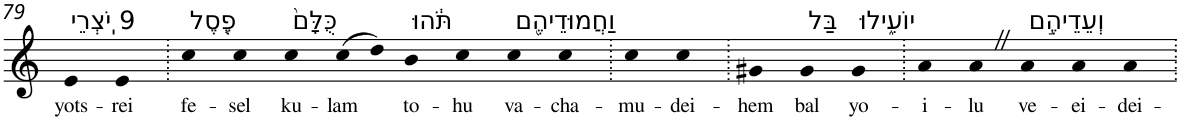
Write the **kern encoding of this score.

**kern	**text
*part1	*part1
*staff1	*staff1
*I"Piano	*
*I'Pno	*
!!LO:PB:g=z
*clefG2	*
*k[]	*
=79	=79
!LO:TX:a:t=9 יֹֽצְרֵי	!
!	!LO:LY:b
4e	yots-
!	!LO:LY:b
4e	-rei
=80.	=80.
!LO:TX:a:t=פֶ֤סֶל	!
!	!LO:LY:b
4cc	fe-
!	!LO:LY:b
4cc	-sel
!LO:TX:a:t=כֻּלָּם֙	!
!	!LO:LY:b
4cc	ku-
!	!LO:LY:b
(8cc	-lam
8dd)	.
!LO:TX:a:t=תֹּ֔הוּ	!
!	!LO:LY:b
4b	to-
!	!LO:LY:b
4cc	-hu
!LO:TX:a:t=וַחֲמוּדֵיהֶ֖ם	!
!	!LO:LY:b
4cc	va-
!	!LO:LY:b
4cc	-cha-
=81.	=81.
!	!LO:LY:b
4cc	-mu-
!	!LO:LY:b
4cc	-dei-
=82.	=82.
!	!LO:LY:b
4g#X	-hem
!LO:TX:a:t=בַּל	!
!	!LO:LY:b
4g#	bal
!LO:TX:a:t=יוֹעִ֑ילוּ	!
!	!LO:LY:b
4g#	yo-
=83.	=83.
!	!LO:LY:b
4a	-i-
!	!LO:LY:b
4aZ	-lu
!LO:TX:a:t=וְעֵדֵיהֶ֣ם	!
!	!LO:LY:b
4a	ve-
!	!LO:LY:b
4a	-ei-
!	!LO:LY:b
4a	-dei-
=.	=.
*-	*-
